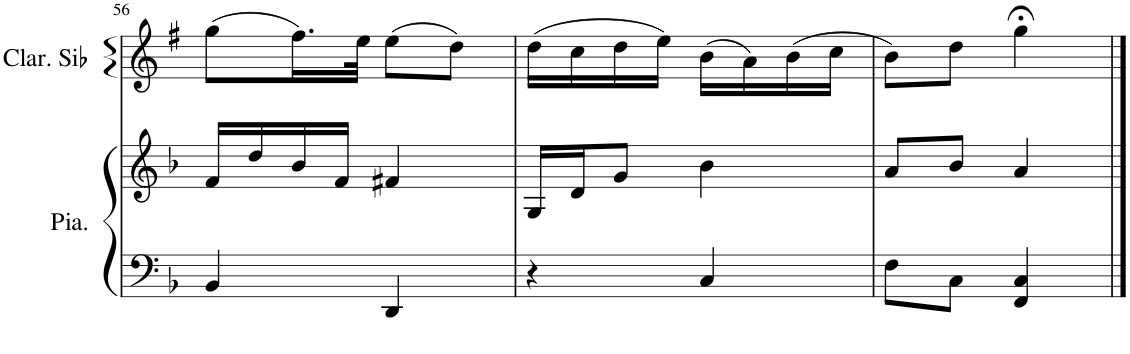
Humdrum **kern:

**kern	**kern	**kern
*part2	*part2	*part1
*staff3	*staff2	*staff1
*I"Piano	*	*I"Clarinette en Sib
*I'Pia.	*	*I'Clar. Sib
!!LO:PB:g=z
*clefF4	*clefG2	*clefG2
*	*	*Trd1c2
*k[b-]	*k[b-]	*k[f#]
*M2/4	*M2/4	*M2/4
=56	=56	=56
4BB-/	16f/LL	(8gg\L
.	16dd/	.
.	16b-/	16.ff#\L)
.	16f/JJ	.
.	.	32ee\JJk
4DD/	4f#X/	(8ee\L
.	.	8dd\J)
=57	=57	=57
4r	16G/LL	(16dd\LL
.	16d/J	16cc\
.	8g/J	16dd\
.	.	16ee\JJ)
4C/	4b-\	(16b\LL
.	.	16a\)
.	.	(16b\
.	.	16cc\JJ
=58	=58	=58
8F\L	8a/L	8b\L)
8C\J	8b-/J	8dd\J
4FF/ 4C/	4a/	4gg;<\
==	==	==
*-	*-	*-
